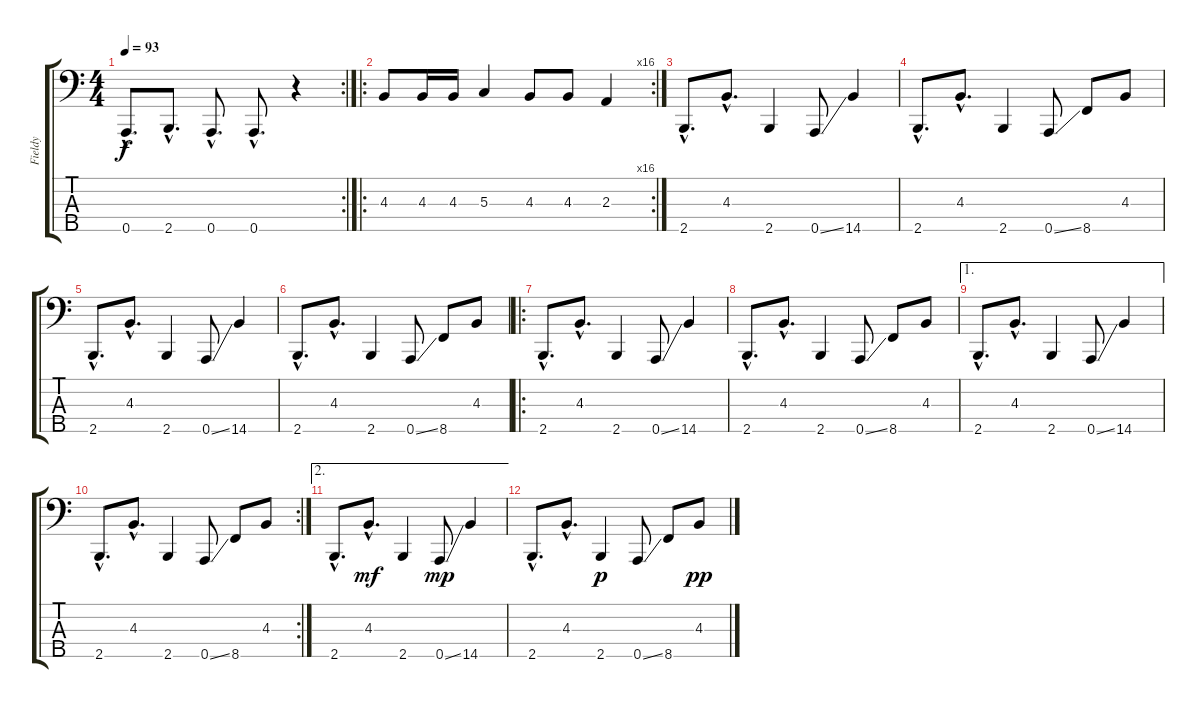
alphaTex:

\track ("Fieldy" "Fieldy") {instrument electricbasspick}
\staff {score tabs}
\tuning (F2 C2 G1 D1 A0) {hide}
\rc 2
\ts (4 4)
\tempo 93
\clef f4
\ks c
0.5{hac}.8{d dy f} 2.5{hac}.8{d} 0.5{hac}.8{d} 0.5{hac}.8{d} r.4 |
\ro
\rc 16
4.3.8 4.3.16 4.3.16 5.3.4 4.3.8 4.3.8 2.3.4 |
2.5{hac}.8{d} 4.3{hac}.8{d} 2.5.4 0.5{ss}.8 14.5.4 |
2.5{hac}.8{d} 4.3{hac}.8{d} 2.5.4 0.5{ss}.8 8.5.8 4.3.8 |
2.5{hac}.8{d} 4.3{hac}.8{d} 2.5.4 0.5{ss}.8 14.5.4 |
2.5{hac}.8{d} 4.3{hac}.8{d} 2.5.4 0.5{ss}.8 8.5.8 4.3.8 |
\ro
2.5{hac}.8{d} 4.3{hac}.8{d} 2.5.4 0.5{ss}.8 14.5.4 |
2.5{hac}.8{d} 4.3{hac}.8{d} 2.5.4 0.5{ss}.8 8.5.8 4.3.8 |
\ae 1
2.5{hac}.8{d} 4.3{hac}.8{d} 2.5.4 0.5{ss}.8 14.5.4 |
\rc 2
2.5{hac}.8{d} 4.3{hac}.8{d} 2.5.4 0.5{ss}.8 8.5.8 4.3.8 |
\ae 2
2.5{hac}.8{d} 4.3{hac}.8{d dy mf} 2.5.4 0.5{ss}.8{dy mp} 14.5.4 |
2.5{hac}.8{d} 4.3{hac}.8{d} 2.5.4{dy p} 0.5{ss}.8 8.5.8 4.3.8{dy pp}
